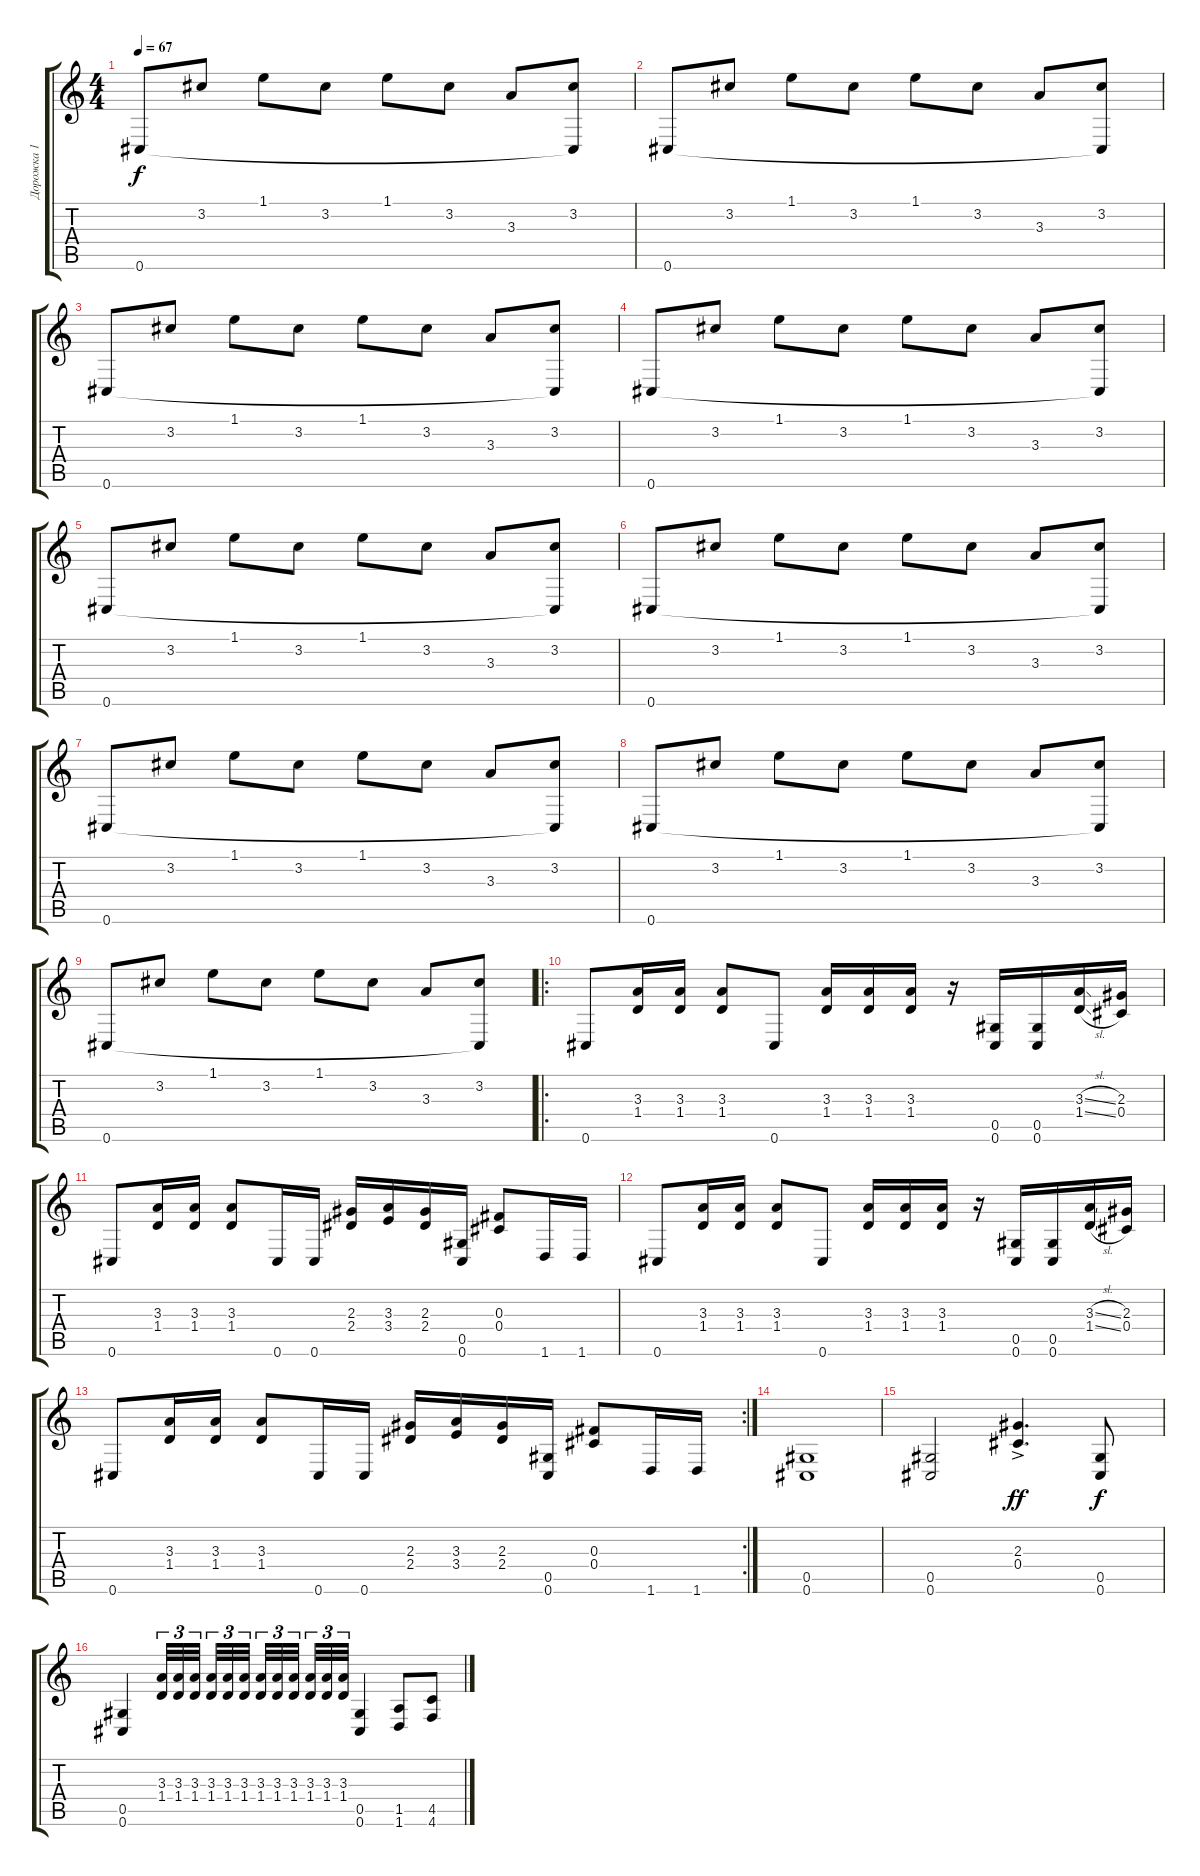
\track ("Дорожка 1" "Дорожка 1") {instrument distortionguitar}
\staff {score tabs}
\tuning (Eb4 Bb3 Gb3 Db3 Ab2 Db2) {hide}
\ts (4 4)
\tempo 67
\clef g2
\ks c
0.6.8{dy f} 3.2.8 1.1.8 3.2.8 1.1.8 3.2.8 3.3.8 (3.2 0.6{t}).8 |
0.6.8 3.2.8 1.1.8 3.2.8 1.1.8 3.2.8 3.3.8 (3.2 0.6{t}).8 |
0.6.8 3.2.8 1.1.8 3.2.8 1.1.8 3.2.8 3.3.8 (3.2 0.6{t}).8 |
0.6.8 3.2.8 1.1.8 3.2.8 1.1.8 3.2.8 3.3.8 (3.2 0.6{t}).8 |
0.6.8 3.2.8 1.1.8 3.2.8 1.1.8 3.2.8 3.3.8 (3.2 0.6{t}).8 |
0.6.8 3.2.8 1.1.8 3.2.8 1.1.8 3.2.8 3.3.8 (3.2 0.6{t}).8 |
0.6.8 3.2.8 1.1.8 3.2.8 1.1.8 3.2.8 3.3.8 (3.2 0.6{t}).8 |
0.6.8 3.2.8 1.1.8 3.2.8 1.1.8 3.2.8 3.3.8 (3.2 0.6{t}).8 |
0.6.8 3.2.8 1.1.8 3.2.8 1.1.8 3.2.8 3.3.8 (3.2 0.6{t}).8 |
\ro
0.6.8 (3.3 1.4).16 (3.3 1.4).16 (3.3 1.4).8 0.6.8 (3.3 1.4).16 (3.3 1.4).16 (3.3 1.4).16 r.16 (0.5 0.6).16 (0.5 0.6).16 (3.3{sl} 1.4{sl}).16 (2.3 0.4).16 |
0.6.8 (3.3 1.4).16 (3.3 1.4).16 (3.3 1.4).8 0.6.16 0.6.16 (2.3 2.4).16 (3.3 3.4).16 (2.3 2.4).16 (0.5 0.6).16 (0.3 0.4).8 1.6.16 1.6.16 |
0.6.8 (3.3 1.4).16 (3.3 1.4).16 (3.3 1.4).8 0.6.8 (3.3 1.4).16 (3.3 1.4).16 (3.3 1.4).16 r.16 (0.5 0.6).16 (0.5 0.6).16 (3.3{sl} 1.4{sl}).16 (2.3 0.4).16 |
\rc 2
0.6.8 (3.3 1.4).16 (3.3 1.4).16 (3.3 1.4).8 0.6.16 0.6.16 (2.3 2.4).16 (3.3 3.4).16 (2.3 2.4).16 (0.5 0.6).16 (0.3 0.4).8 1.6.16 1.6.16 |
(0.5 0.6).1 |
(0.5 0.6).2 (2.3{ac} 0.4{ac}).4{d dy ff} (0.5 0.6).8{dy f} |
(0.5 0.6).4 (3.3 1.4).32{tu (3 2)} (3.3 1.4).32{tu (3 2)} (3.3 1.4).32{tu (3 2) beam splitsecondary} (3.3 1.4).32{tu (3 2)} (3.3 1.4).32{tu (3 2)} (3.3 1.4).32{tu (3 2) beam splitsecondary} (3.3 1.4).32{tu (3 2)} (3.3 1.4).32{tu (3 2)} (3.3 1.4).32{tu (3 2) beam splitsecondary} (3.3 1.4).32{tu (3 2)} (3.3 1.4).32{tu (3 2)} (3.3 1.4).32{tu (3 2)} (0.5 0.6).4 (1.5 1.6).8 (4.5 4.6).8
